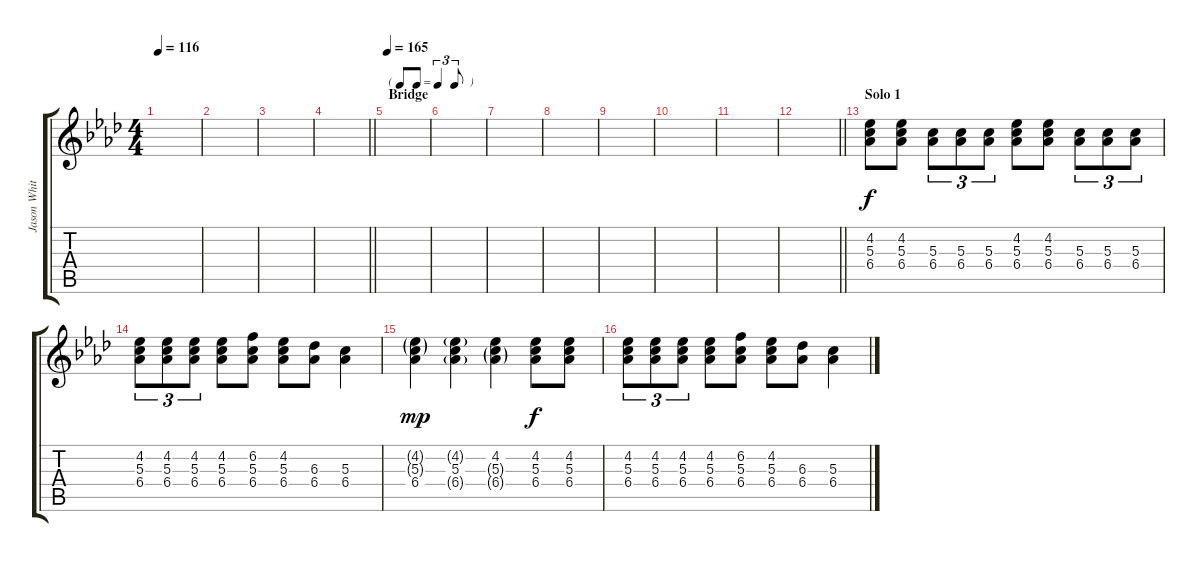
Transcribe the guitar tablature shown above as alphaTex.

\track ("Jason White (Lead Guitar)" "Jason Whit") {instrument distortionguitar}
\staff {score tabs}
\tuning (E4 B3 G3 D3 A2 E2) {hide}
\ts (4 4)
\tempo 116
\clef g2
\ks ab
|
|
|
\barLineRight lightlight
|
\tf triplet8th
\section ("" "Bridge")
\tempo 165
|
|
|
|
|
|
|
\barLineRight lightlight
|
\section ("" "Solo 1")
(4.2 5.3 6.4).8 (4.2 5.3 6.4).8 (5.3 6.4).8{tu (3 2)} (5.3 6.4).8{tu (3 2)} (5.3 6.4).8{tu (3 2)} (4.2 5.3 6.4).8 (4.2 5.3 6.4).8 (5.3 6.4).8{tu (3 2)} (5.3 6.4).8{tu (3 2)} (5.3 6.4).8{tu (3 2)} |
(4.2 5.3 6.4).8{tu (3 2)} (4.2 5.3 6.4).8{tu (3 2)} (4.2 5.3 6.4).8{tu (3 2)} (4.2 5.3 6.4).8 (6.2 5.3 6.4).8 (4.2 5.3 6.4).8 (6.3 6.4).8 (5.3 6.4).4 |
(4.2{g} 5.3{g} 6.4).4{dy mp} (4.2{g} 5.3 6.4{g}).4 (4.2 5.3{g} 6.4{g}).4 (4.2 5.3 6.4).8{dy f} (4.2 5.3 6.4).8 |
(4.2 5.3 6.4).8{tu (3 2)} (4.2 5.3 6.4).8{tu (3 2)} (4.2 5.3 6.4).8{tu (3 2)} (4.2 5.3 6.4).8 (6.2 5.3 6.4).8 (4.2 5.3 6.4).8 (6.3 6.4).8 (5.3 6.4).4
